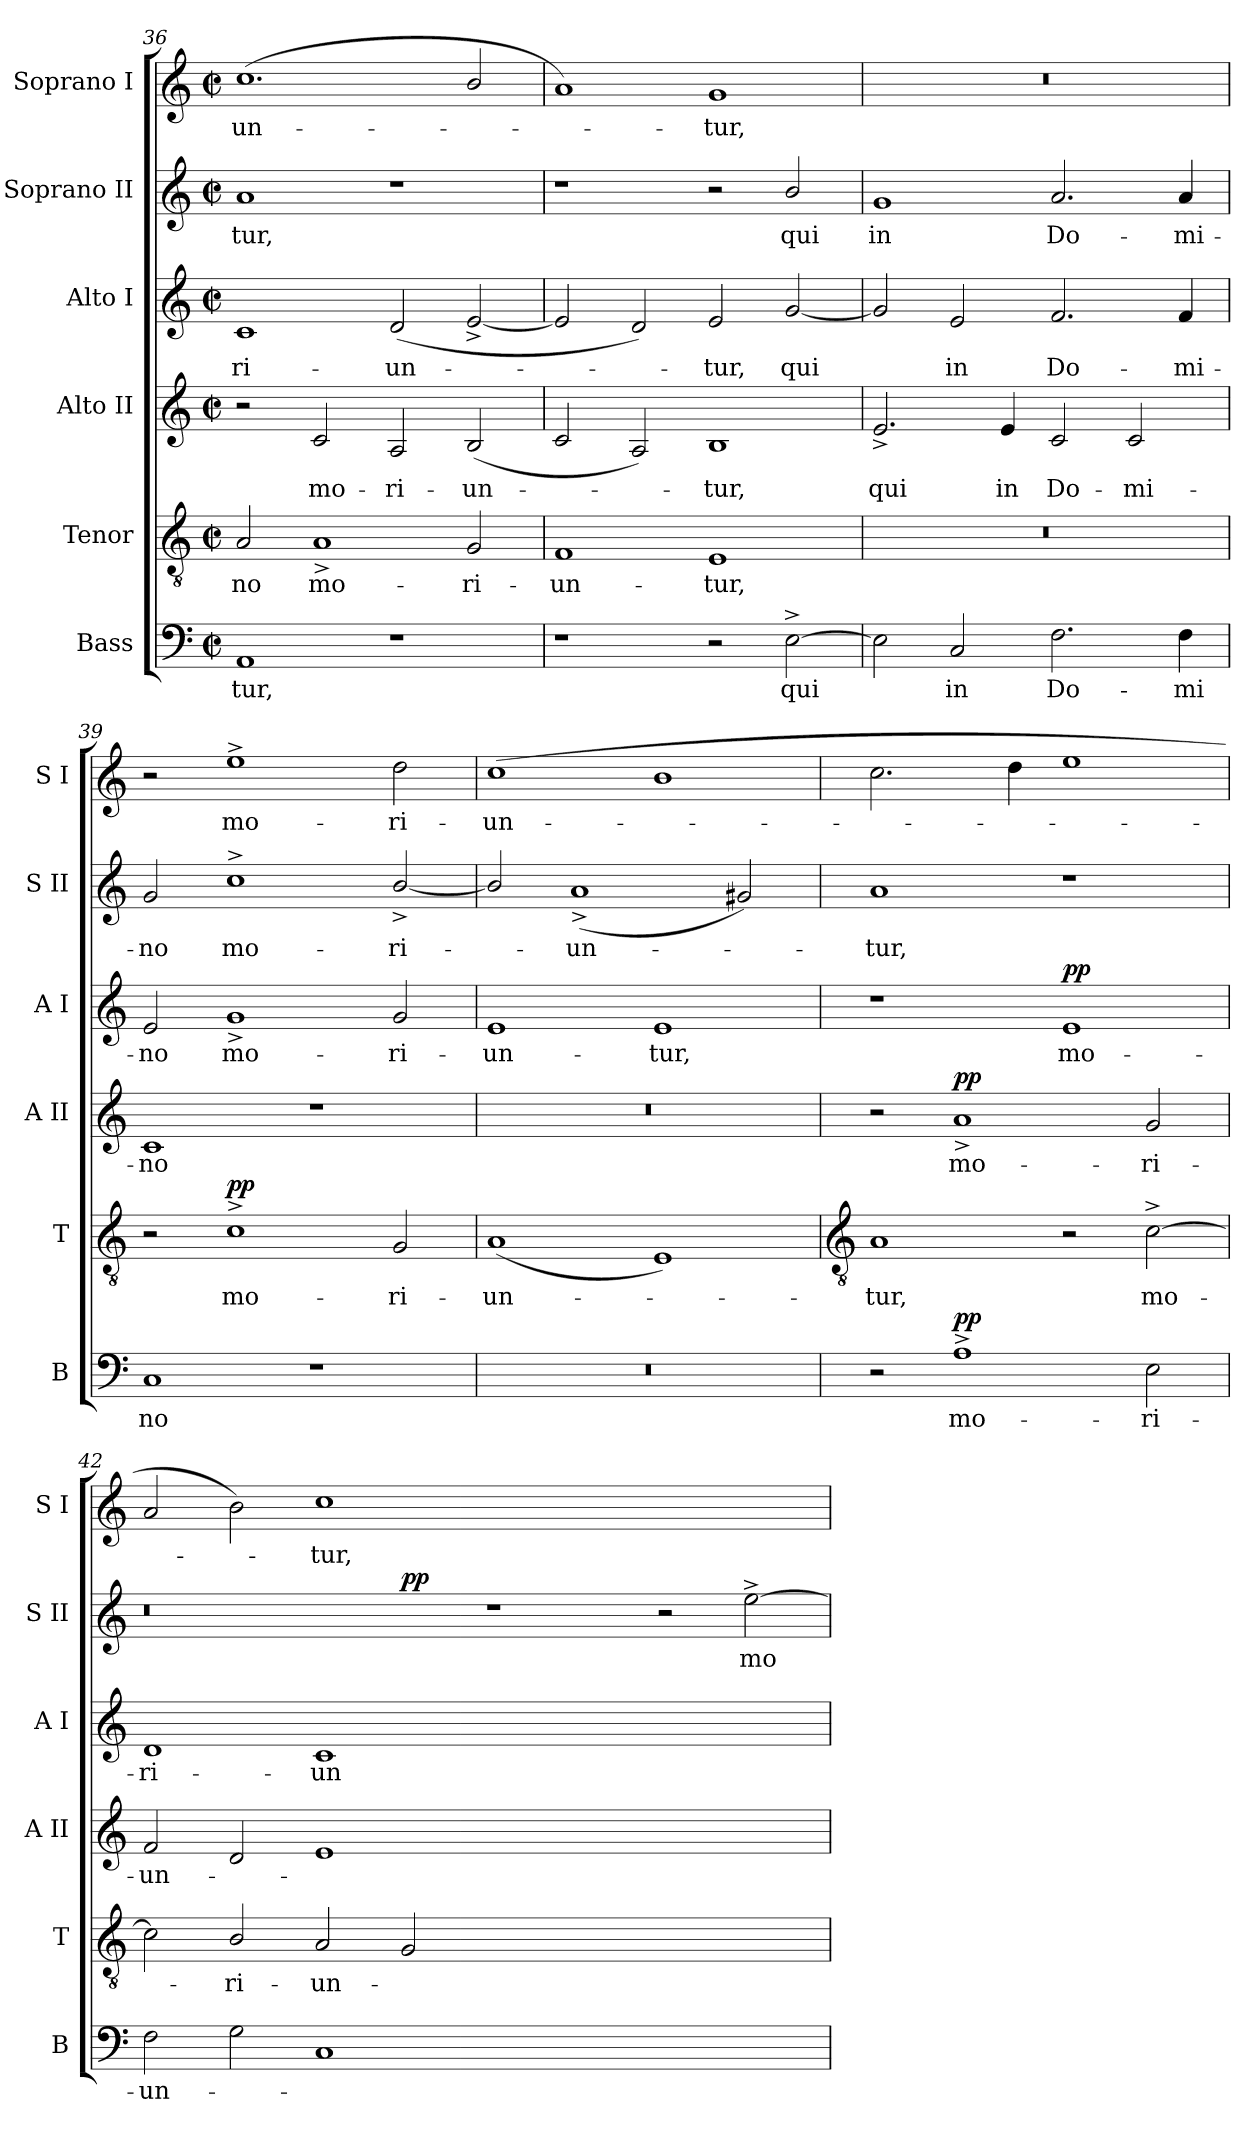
**kern	**text	**dynam	**kern	**text	**dynam	**kern	**text	**dynam	**kern	**text	**dynam	**kern	**text	**dynam	**kern	**text
*part6	*part6	*part6	*part5	*part5	*part5	*part4	*part4	*part4	*part3	*part3	*part3	*part2	*part2	*part2	*part1	*part1
*staff6	*staff6	*staff6	*staff5	*staff5	*staff5	*staff4	*staff4	*staff4	*staff3	*staff3	*staff3	*staff2	*staff2	*staff2	*staff1	*staff1
*I"Bass	*	*	*I"Tenor	*	*	*I"Alto II	*	*	*I"Alto I	*	*	*I"Soprano II	*	*	*I"Soprano I	*
*I'B	*	*	*I'T	*	*	*I'A II	*	*	*I'A I	*	*	*I'S II	*	*	*I'S I	*
*clefF4	*	*	*clefGv2	*	*	*clefG2	*	*	*clefG2	*	*	*clefG2	*	*	*clefG2	*
*k[]	*	*	*k[]	*	*	*k[]	*	*	*k[]	*	*	*k[]	*	*	*k[]	*
*C:	*	*	*C:	*	*	*C:	*	*	*C:	*	*	*C:	*	*	*C:	*
*M4/2	*	*	*M4/2	*	*	*M4/2	*	*	*M4/2	*	*	*M4/2	*	*	*M4/2	*
*met(c|)	*	*	*met(c|)	*	*	*met(c|)	*	*	*met(c|)	*	*	*met(c|)	*	*	*met(c|)	*
=36	=36	=36	=36	=36	=36	=36	=36	=36	=36	=36	=36	=36	=36	=36	=36	=36
!	!LO:LY:b	!	!	!LO:LY:b	!	!	!	!	!	!LO:LY:b	!	!	!LO:LY:b	!	!	!LO:LY:b
1AA	tur,	.	2A	-no	.	2r	.	.	1c	-ri-	.	1a	-tur,	.	(<1.cc	-un-
!	!	!	!	!LO:LY:b	!	!	!LO:LY:b	!	!	!	!	!	!	!	!	!
.	.	.	1A^	mo-	.	2c	mo-	.	.	.	.	.	.	.	.	.
!	!	!	!	!	!	!	!LO:LY:b	!	!	!LO:LY:b	!	!	!	!	!	!
1r	.	.	.	.	.	2A	-ri-	.	(<2d	-un-	.	1r	.	.	.	.
!	!	!	!	!LO:LY:b	!	!	!LO:LY:b	!	!	!	!	!	!	!	!	!
.	.	.	2G	-ri-	.	(<2B	-un-	.	[2e^	.	.	.	.	.	2b/	.
=37	=37	=37	=37	=37	=37	=37	=37	=37	=37	=37	=37	=37	=37	=37	=37	=37
!	!	!	!	!LO:LY:b	!	!	!	!	!	!	!	!	!	!	!	!
1r	.	.	1F	-un-	.	2c	.	.	2e]	.	.	1r	.	.	1a)	.
.	.	.	.	.	.	2A)	.	.	2d)	.	.	.	.	.	.	.
!	!	!	!	!LO:LY:b	!	!	!LO:LY:b	!	!	!LO:LY:b	!	!	!	!	!	!LO:LY:b
2r	.	.	1E	-tur,	.	1B	tur,	.	2e	tur,	.	2r	.	.	1g	tur,
!	!LO:LY:b	!	!	!	!	!	!	!	!	!LO:LY:b	!	!	!LO:LY:b	!	!	!
[2E^	qui	.	.	.	.	.	.	.	[2g	qui	.	2b/	qui	.	.	.
=38	=38	=38	=38	=38	=38	=38	=38	=38	=38	=38	=38	=38	=38	=38	=38	=38
!	!	!	!	!	!	!	!LO:LY:b	!	!	!	!	!	!LO:LY:b	!	!	!
2E]	.	.	0r	.	.	2.e^	qui	.	2g]	.	.	1g	in	.	0r	.
!	!LO:LY:b	!	!	!	!	!	!	!	!	!LO:LY:b	!	!	!	!	!	!
2C	in	.	.	.	.	.	.	.	2e	in	.	.	.	.	.	.
!	!	!	!	!	!	!	!LO:LY:b	!	!	!	!	!	!	!	!	!
.	.	.	.	.	.	4e	in	.	.	.	.	.	.	.	.	.
!	!LO:LY:b	!	!	!	!	!	!LO:LY:b	!	!	!LO:LY:b	!	!	!LO:LY:b	!	!	!
2.F	Do-	.	.	.	.	2c	Do-	.	2.f	Do-	.	2.a	Do-	.	.	.
!	!	!	!	!	!	!	!LO:LY:b	!	!	!	!	!	!	!	!	!
.	.	.	.	.	.	2c	-mi-	.	.	.	.	.	.	.	.	.
!	!LO:LY:b	!	!	!	!	!	!	!	!	!LO:LY:b	!	!	!LO:LY:b	!	!	!
4F	-mi	.	.	.	.	.	.	.	4f	-mi-	.	4a	-mi-	.	.	.
=39	=39	=39	=39	=39	=39	=39	=39	=39	=39	=39	=39	=39	=39	=39	=39	=39
!	!LO:LY:b	!	!	!	!	!	!LO:LY:b	!	!	!LO:LY:b	!	!	!LO:LY:b	!	!	!
1C	no	.	2r	.	.	1c	-no	.	2e	-no	.	2g	-no	.	2r	.
!	!	!	!	!LO:LY:b	!LO:DY:b	!	!	!	!	!LO:LY:b	!	!	!LO:LY:b	!	!	!LO:LY:b
.	.	.	1c^	mo-	pp	.	.	.	1g^	mo-	.	1cc^	mo-	.	1ee^	mo--
1r	.	.	.	.	.	1r	.	.	.	.	.	.	.	.	.	.
!	!	!	!	!LO:LY:b	!	!	!	!	!	!LO:LY:b	!	!	!LO:LY:b	!	!	!LO:LY:b
.	.	.	2G	-ri-	.	.	.	.	2g	-ri-	.	[2b^/	-ri-	.	2dd	-ri-
=40	=40	=40	=40	=40	=40	=40	=40	=40	=40	=40	=40	=40	=40	=40	=40	=40
!	!	!	!	!LO:LY:b	!	!	!	!	!	!LO:LY:b	!	!	!	!	!	!LO:LY:b
0r	.	.	(<1A	-un-	.	0r	.	.	1e	-un-	.	2b/]	.	.	(>1cc	-un-
!	!	!	!	!	!	!	!	!	!	!	!	!	!LO:LY:b	!	!	!
.	.	.	.	.	.	.	.	.	.	.	.	(<1a^	un-	.	.	.
!	!	!	!	!	!	!	!	!	!	!LO:LY:b	!	!	!	!	!	!
.	.	.	1E)	.	.	.	.	.	1e	-tur,	.	.	.	.	1b	.
.	.	.	.	.	.	.	.	.	.	.	.	2g#X)	.	.	.	.
!!LO:LB:g=z
=41	=41	=41	=41	=41	=41	=41	=41	=41	=41	=41	=41	=41	=41	=41	=41	=41
*	*	*	*clefGv2	*	*	*	*	*	*	*	*	*	*	*	*	*
!	!	!	!	!LO:LY:b	!	!	!	!	!	!	!	!	!LO:LY:b	!	!	!
*	*	*	*	*	*	*	*	*	*	*	*	*^	*	*	*	*
2r	.	.	1A	tur,	.	2r	.	.	1r	.	.	1a	0ryy	tur,	.	2.cc	.
!	!LO:LY:b	!LO:DY:b	!	!	!	!	!LO:LY:b	!LO:DY:b	!	!	!	!	!	!	!	!	!
1A^	mo-	pp	.	.	.	1a^	mo-	pp	.	.	.	.	.	.	.	.	.
.	.	.	.	.	.	.	.	.	.	.	.	.	.	.	.	4dd	.
!	!	!	!	!	!	!	!	!	!	!LO:LY:b	!LO:DY:b	!	!	!	!	!	!
.	.	.	2r	.	.	.	.	.	1e	mo-	pp	1r	.	.	.	1ee	.
!	!LO:LY:b	!	!	!LO:LY:b	!	!	!LO:LY:b	!	!	!	!	!	!	!	!	!	!
2E	-ri-	.	[2c^	mo-	.	2g	-ri-	.	.	.	.	.	.	.	.	.	.
*	*	*	*	*	*	*	*	*	*	*	*	*v	*v	*	*	*	*
=42	=42	=42	=42	=42	=42	=42	=42	=42	=42	=42	=42	=42	=42	=42	=42	=42
!	!LO:LY:b	!	!	!	!	!	!LO:LY:b	!	!	!LO:LY:b	!	!	!	!	!	!
*	*	*	*	*	*	*	*	*	*	*	*	*^	*	*	*	*
*	*	*	*	*	*	*	*	*	*	*	*	*	*^	*	*	*	*
2F	-un-	.	2c]	.	.	2f	-un-	.	1d	-ri-	.	0r	0ryy	1.ryy	.	.	2a	.
!	!	!	!	!LO:LY:b	!	!	!	!	!	!	!	!	!	!	!	!	!	!
2G	.	.	2B/	ri-	.	2d	.	.	.	.	.	.	.	.	.	.	2b)	.
!	!	!	!	!LO:LY:b	!	!	!	!	!	!LO:LY:b	!	!	!	!	!	!	!	!LO:LY:b
1C	.	.	2A	-un-	.	1e	.	.	1c	-un-	.	.	.	.	.	.	1cc	tur,
!	!	!	!	!	!	!	!	!	!	!	!	!	!	!	!	!LO:DY:b	!	!
.	.	.	2G	.	.	.	.	.	.	.	.	.	.	1ryy	.	pp	.	.
0ryy	.	.	0ryy	.	.	0ryy	.	.	0ryy	.	.	1r	0ryy	.	.	.	0ryy	.
.	.	.	.	.	.	.	.	.	.	.	.	.	.	1.ryy	.	.	.	.
.	.	.	.	.	.	.	.	.	.	.	.	2r	.	.	.	.	.	.
!	!	!	!	!	!	!	!	!	!	!	!	!	!	!	!LO:LY:b	!	!	!
.	.	.	.	.	.	.	.	.	.	.	.	[2ee^	.	.	mo-	.	.	.
*	*	*	*	*	*	*	*	*	*	*	*	*v	*v	*v	*	*	*	*
=	=	=	=	=	=	=	=	=	=	=	=	=	=	=	=	=
*-	*-	*-	*-	*-	*-	*-	*-	*-	*-	*-	*-	*-	*-	*-	*-	*-
